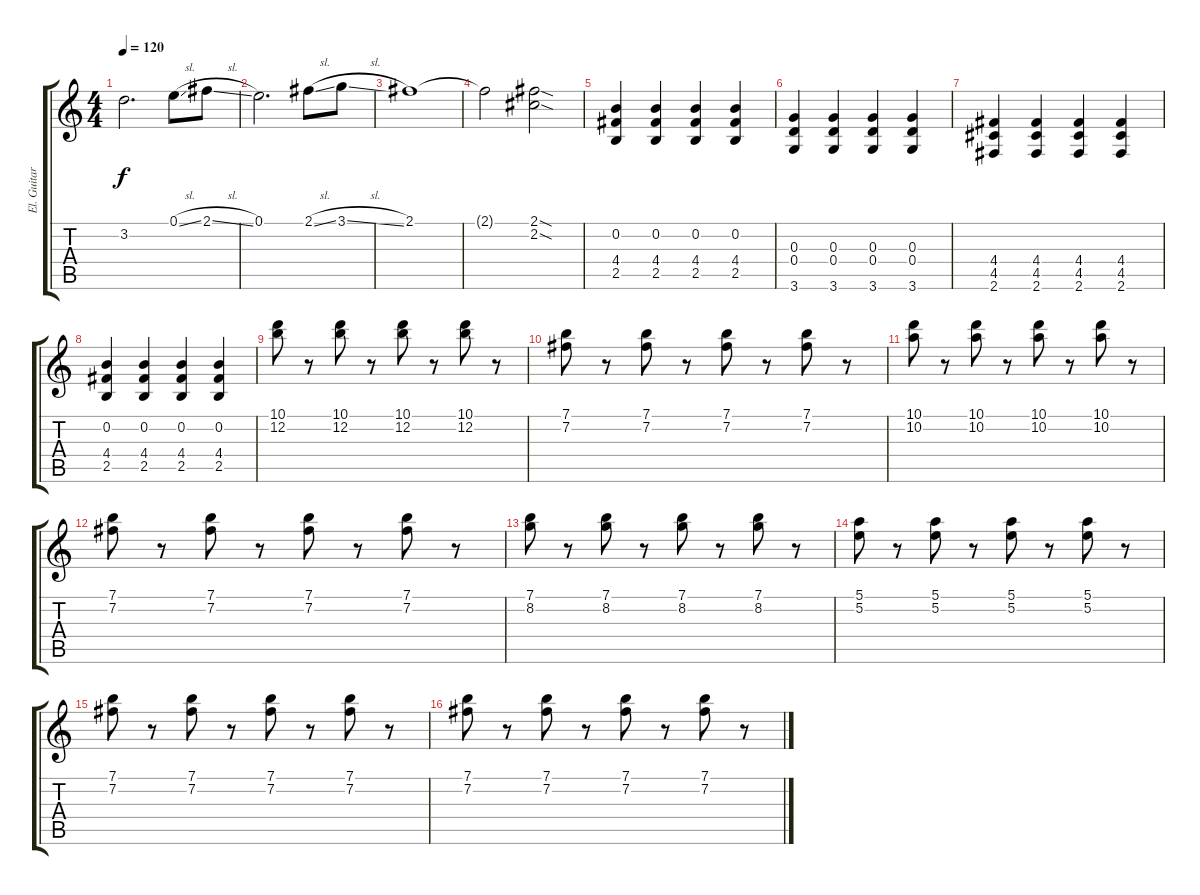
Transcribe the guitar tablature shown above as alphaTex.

\track ("El. Guitar 1" "El. Guitar") {instrument distortionguitar}
\staff {score tabs}
\tuning (E4 B3 G3 D3 A2 E2) {hide}
\ts (4 4)
\tempo 120
\clef g2
\ks c
3.2.2{d dy f volume 15} 0.1{sl}.8 2.1{sl}.8 |
0.1.2{d} 2.1{sl}.8 3.1{sl}.8 |
2.1.1 |
2.1{t}.2 (2.1{sod} 2.2{sod}).2 |
(0.2 4.4 2.5).4{volume 13} (0.2 4.4 2.5).4 (0.2 4.4 2.5).4 (0.2 4.4 2.5).4 |
(0.3 0.4 3.6).4 (0.3 0.4 3.6).4 (0.3 0.4 3.6).4 (0.3 0.4 3.6).4 |
(4.4 4.5 2.6).4 (4.4 4.5 2.6).4 (4.4 4.5 2.6).4 (4.4 4.5 2.6).4 |
(0.2 4.4 2.5).4 (0.2 4.4 2.5).4 (0.2 4.4 2.5).4 (0.2 4.4 2.5).4 |
(10.1 12.2).8{volume 15 instrument electricguitarjazz} r.8 (10.1 12.2).8 r.8 (10.1 12.2).8 r.8 (10.1 12.2).8 r.8 |
(7.1 7.2).8 r.8 (7.1 7.2).8 r.8 (7.1 7.2).8 r.8 (7.1 7.2).8 r.8 |
(10.1 10.2).8 r.8 (10.1 10.2).8 r.8 (10.1 10.2).8 r.8 (10.1 10.2).8 r.8 |
(7.1 7.2).8 r.8 (7.1 7.2).8 r.8 (7.1 7.2).8 r.8 (7.1 7.2).8 r.8 |
(7.1 8.2).8 r.8 (7.1 8.2).8 r.8 (7.1 8.2).8 r.8 (7.1 8.2).8 r.8 |
(5.1 5.2).8 r.8 (5.1 5.2).8 r.8 (5.1 5.2).8 r.8 (5.1 5.2).8 r.8 |
(7.1 7.2).8 r.8 (7.1 7.2).8 r.8 (7.1 7.2).8 r.8 (7.1 7.2).8 r.8 |
(7.1 7.2).8 r.8 (7.1 7.2).8 r.8 (7.1 7.2).8 r.8 (7.1 7.2).8 r.8
